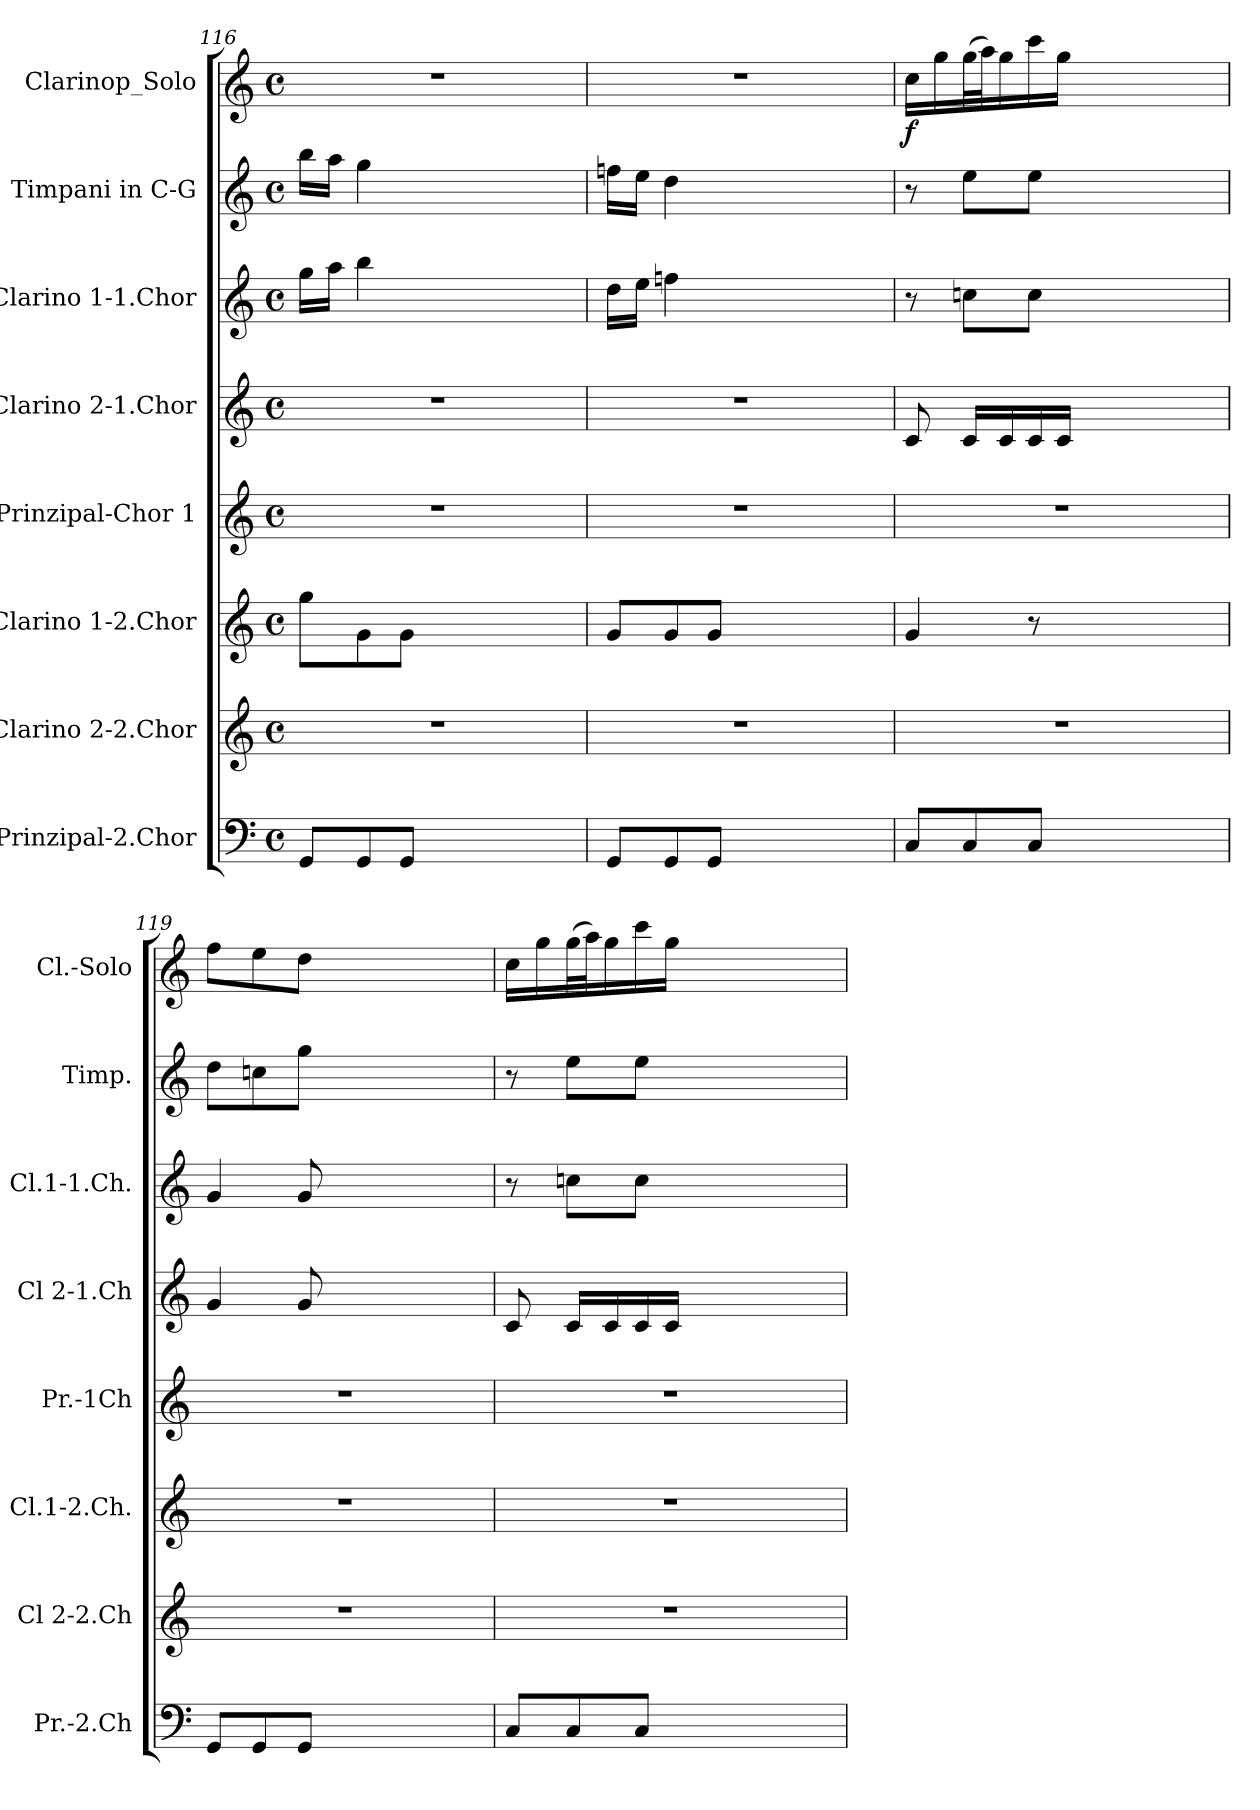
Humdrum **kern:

**kern	**kern	**kern	**kern	**kern	**kern	**kern	**kern	**dynam
*part8	*part7	*part6	*part5	*part4	*part3	*part2	*part1	*part1
*staff8	*staff7	*staff6	*staff5	*staff4	*staff3	*staff2	*staff1	*staff1
*I"Prinzipal-2.Chor	*I"Clarino 2-2.Chor	*I"Clarino 1-2.Chor	*I"Prinzipal-Chor 1	*I"Clarino 2-1.Chor	*I"Clarino 1-1.Chor	*I"Timpani in C-G	*I"Clarinop_Solo	*
*I'Pr.-2.Ch	*I'Cl 2-2.Ch	*I'Cl.1-2.Ch.	*I'Pr.-1Ch	*I'Cl 2-1.Ch	*I'Cl.1-1.Ch.	*I'Timp.	*I'Cl.-Solo	*
*clefF4	*clefG2	*clefG2	*clefG2	*clefG2	*clefG2	*clefG2	*clefG2	*
*	*	*ITrd1c2	*ITrd1c2	*	*ITrd1c2	*ITrd1c2	*	*
*M4/4	*M4/4	*M4/4	*M4/4	*M4/4	*M4/4	*M4/4	*M4/4	*
*met(c)	*met(c)	*met(c)	*met(c)	*met(c)	*met(c)	*met(c)	*met(c)	*
=116	=116	=116	=116	=116	=116	=116	=116	=116
8GGL	1r	8ffL	1r	1r	16ffLL	16aaLL	1r	.
.	.	.	.	.	16ggJJ	16ggJJ	.	.
8GG	.	8f	.	.	4aa	4ff	.	.
8GGJ	.	8fJ	.	.	.	.	.	.
2ryy	.	2ryy	.	.	2ryy	2ryy	.	.
8ryy	.	8ryy	.	.	8ryy	8ryy	.	.
=117	=117	=117	=117	=117	=117	=117	=117	=117
8GGL	1r	8fL	1r	1r	16ccLL	16ee-LL	1r	.
.	.	.	.	.	16ddJJ	16ddJJ	.	.
8GG	.	8f	.	.	4ee-	4cc	.	.
8GGJ	.	8fJ	.	.	.	.	.	.
2ryy	.	2ryy	.	.	2ryy	2ryy	.	.
8ryy	.	8ryy	.	.	8ryy	8ryy	.	.
!!LO:LB:g=z
=118	=118	=118	=118	=118	=118	=118	=118	=118
!	!	!	!	!	!	!	!	!LO:DY:b
8CL	1r	4f	1r	8c	8r	8r	16ccLL	f
.	.	.	.	.	.	.	16gg	.
8C	.	.	.	16cLL	8b-L	8ddL	(>32ggL	.
.	.	.	.	.	.	.	32aaJ)	.
.	.	.	.	16c	.	.	16gg	.
8CJ	.	8r	.	16c	8b-J	8ddJ	16ccc	.
.	.	.	.	16cJJ	.	.	16ggJJ	.
2ryy	.	2ryy	.	2ryy	2ryy	2ryy	2ryy	.
8ryy	.	8ryy	.	8ryy	8ryy	8ryy	8ryy	.
=119	=119	=119	=119	=119	=119	=119	=119	=119
8GGL	1r	1r	1r	4g	4f	8ccL	8ffL	.
8GG	.	.	.	.	.	8b-	8ee	.
8GGJ	.	.	.	8g	8f	8ffJ	8ddJ	.
2ryy	.	.	.	2ryy	2ryy	2ryy	2ryy	.
8ryy	.	.	.	8ryy	8ryy	8ryy	8ryy	.
=120	=120	=120	=120	=120	=120	=120	=120	=120
8CL	1r	1r	1r	8c	8r	8r	16ccLL	.
.	.	.	.	.	.	.	16gg	.
8C	.	.	.	16cLL	8b-L	8ddL	(>32ggL	.
.	.	.	.	.	.	.	32aaJ)	.
.	.	.	.	16c	.	.	16gg	.
8CJ	.	.	.	16c	8b-J	8ddJ	16ccc	.
.	.	.	.	16cJJ	.	.	16ggJJ	.
2ryy	.	.	.	2ryy	2ryy	2ryy	2ryy	.
8ryy	.	.	.	8ryy	8ryy	8ryy	8ryy	.
=	=	=	=	=	=	=	=	=
*-	*-	*-	*-	*-	*-	*-	*-	*-
